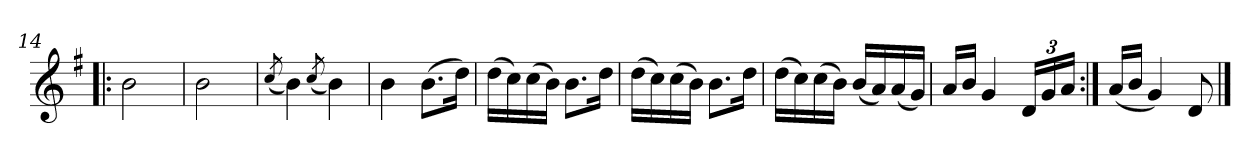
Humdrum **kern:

**kern
*part1
*staff1
*clefG2
*k[f#]
*G:
=14!|:
2b
=15
2b
=16
(8qcc/
4b)
(8qcc/
4b)
=17
4b
(8.bL
16ddJk)
=18
(16ddLL
16cc)
(16cc
16bJJ)
8.bL
16ddJk
=19
(16ddLL
16cc)
(16cc
16bJJ)
8.bL
16ddJk
=20
(16ddLL
16cc)
(16cc
16bJJ)
(16bLL
16a)
(16a
16gJJ)
=21
16aLL
16bJJ
4g
24dLL
24g
24aJJ
=22:|!
(16aLL
16bJJ
4g)
8d
==
*-
